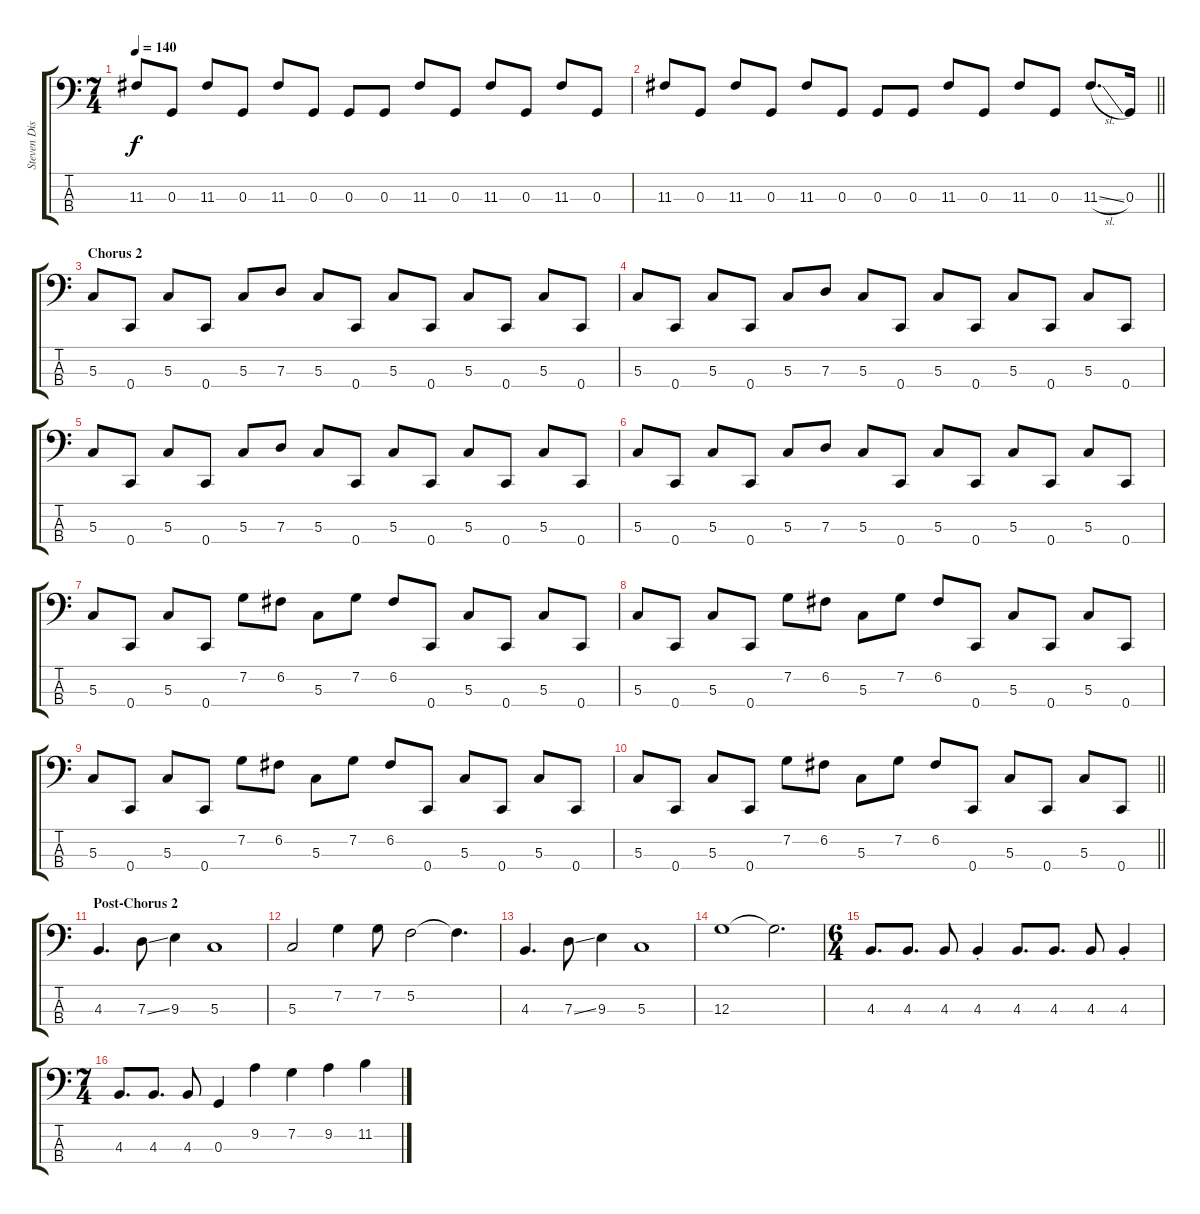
\track ("Steven Dist." "Steven Dis") {solo instrument electricbasspick}
\staff {score tabs}
\tuning (F2 C2 G1 C1) {hide}
\ts (7 4)
\tempo 140
\clef f4
\ks c
11.3.8{dy f} 0.3.8 11.3.8 0.3.8 11.3.8 0.3.8 0.3.8 0.3.8 11.3.8 0.3.8 11.3.8 0.3.8 11.3.8 0.3.8 |
\barLineRight lightlight
11.3.8 0.3.8 11.3.8 0.3.8 11.3.8 0.3.8 0.3.8 0.3.8 11.3.8 0.3.8 11.3.8 0.3.8 11.3{sl}.8{d} 0.3.16 |
\section ("" "Chorus 2")
5.3.8 0.4.8 5.3.8 0.4.8 5.3.8 7.3.8 5.3.8 0.4.8 5.3.8 0.4.8 5.3.8 0.4.8 5.3.8 0.4.8 |
5.3.8 0.4.8 5.3.8 0.4.8 5.3.8 7.3.8 5.3.8 0.4.8 5.3.8 0.4.8 5.3.8 0.4.8 5.3.8 0.4.8 |
5.3.8 0.4.8 5.3.8 0.4.8 5.3.8 7.3.8 5.3.8 0.4.8 5.3.8 0.4.8 5.3.8 0.4.8 5.3.8 0.4.8 |
5.3.8 0.4.8 5.3.8 0.4.8 5.3.8 7.3.8 5.3.8 0.4.8 5.3.8 0.4.8 5.3.8 0.4.8 5.3.8 0.4.8 |
5.3.8 0.4.8 5.3.8 0.4.8 7.2.8 6.2.8 5.3.8 7.2.8 6.2.8 0.4.8 5.3.8 0.4.8 5.3.8 0.4.8 |
5.3.8 0.4.8 5.3.8 0.4.8 7.2.8 6.2.8 5.3.8 7.2.8 6.2.8 0.4.8 5.3.8 0.4.8 5.3.8 0.4.8 |
5.3.8 0.4.8 5.3.8 0.4.8 7.2.8 6.2.8 5.3.8 7.2.8 6.2.8 0.4.8 5.3.8 0.4.8 5.3.8 0.4.8 |
\barLineRight lightlight
5.3.8 0.4.8 5.3.8 0.4.8 7.2.8 6.2.8 5.3.8 7.2.8 6.2.8 0.4.8 5.3.8 0.4.8 5.3.8 0.4.8 |
\section ("" "Post-Chorus 2")
4.3.4{d} 7.3{ss}.8 9.3.4 5.3.1 |
5.3.2 7.2.4 7.2.8 5.2.2 5.2{t}.4{d} |
4.3.4{d} 7.3{ss}.8 9.3.4 5.3.1 |
12.3.1 12.3{t}.2{d} |
\ts (6 4)
4.3.8{d} 4.3.8{d} 4.3.8 4.3{st}.4 4.3.8{d} 4.3.8{d} 4.3.8 4.3{st}.4 |
\ts (7 4)
4.3.8{d} 4.3.8{d} 4.3.8 0.3.4 9.2.4 7.2.4 9.2.4 11.2.4
